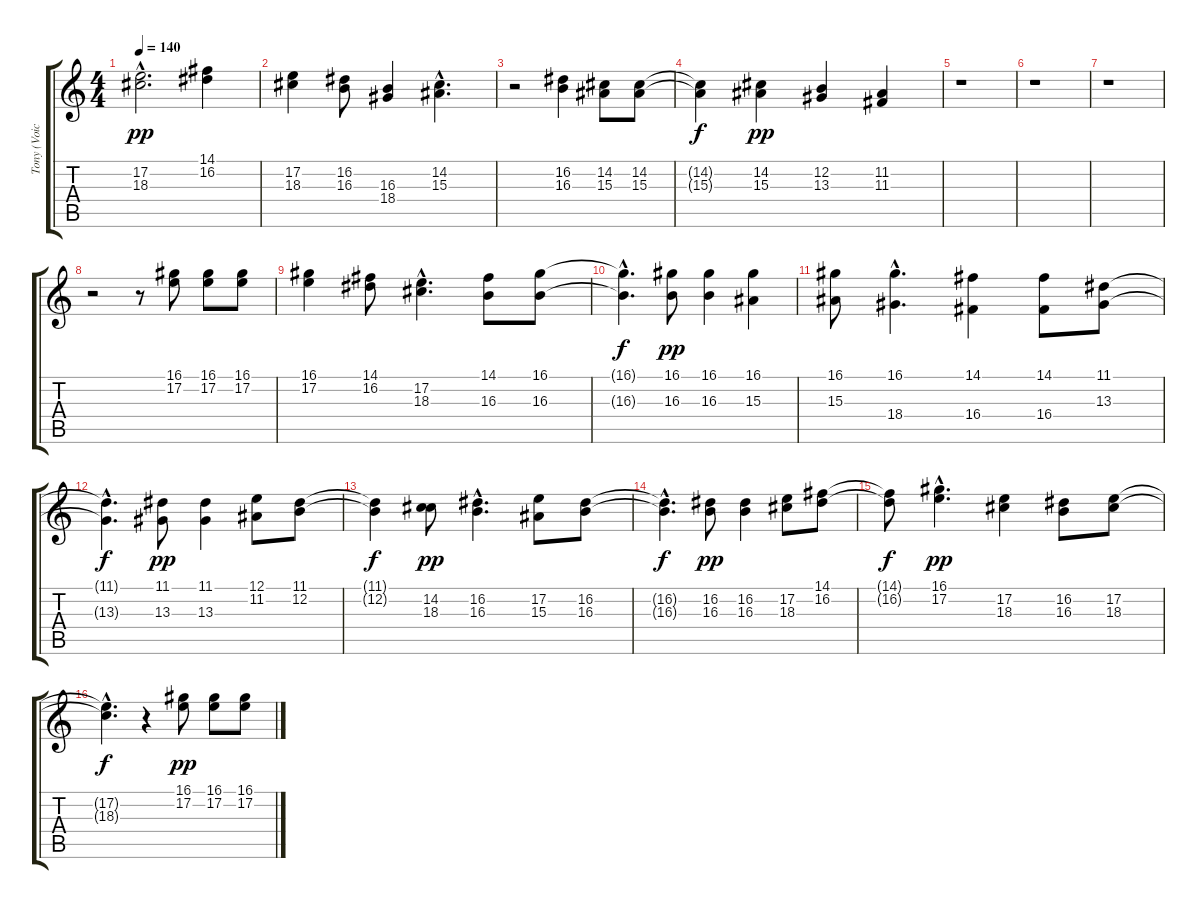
\track ("Tony (Voice)" "Tony (Voic") {instrument lead6voice}
\staff {score tabs}
\tuning (E4 B3 G3 D3 A2 E2) {hide}
\ts (4 4)
\tempo 140
\clef g2
\ks c
(17.2{hac} 18.3{hac}).2{d dy pp} (14.1 16.2).4 |
(17.2 18.3).4 (16.2 16.3).8 (16.3 18.4).4 (14.2{hac} 15.3{hac}).4{d} |
r.2 (16.2 16.3).4 (14.2 15.3).8 (14.2 15.3).8 |
(14.2{t} 15.3{t}).4{dy f} (14.2 15.3).4{dy pp} (12.2 13.3).4 (11.2 11.3).4 |
r.1 |
r.1 |
r.1 |
r.2 r.8 (16.1 17.2).8{volume 11 instrument lead6voice} (16.1 17.2).8 (16.1 17.2).8 |
(16.1 17.2).4 (14.1 16.2).8 (17.2{hac} 18.3{hac}).4{d} (14.1 16.3).8 (16.1 16.3).8 |
(16.1{hac t} 16.3{hac t}).4{d dy f} (16.1 16.3).8{dy pp} (16.1 16.3).4 (16.1 15.3).4 |
(16.1 15.3).8 (16.1{hac} 18.4{hac}).4{d} (14.1 16.4).4 (14.1 16.4).8 (11.1 13.3).8 |
(11.1{hac t} 13.3{hac t}).4{d dy f} (11.1 13.3).8{dy pp} (11.1 13.3).4 (12.1 11.2).8 (11.1 12.2).8 |
(11.1{t} 12.2{t}).4{dy f} (14.2 18.3).8{dy pp} (16.2{hac} 16.3{hac}).4{d} (17.2 15.3).8 (16.2 16.3).8 |
(16.2{hac t} 16.3{hac t}).4{d dy f} (16.2 16.3).8{dy pp} (16.2 16.3).4 (17.2 18.3).8 (14.1 16.2).8 |
(14.1{t} 16.2{t}).8{dy f} (16.1{hac} 17.2{hac}).4{d dy pp} (17.2 18.3).4 (16.2 16.3).8 (17.2 18.3).8 |
(17.2{hac t} 18.3{hac t}).4{d dy f} r.4 (16.1 17.2).8{dy pp volume 11 instrument lead6voice} (16.1 17.2).8 (16.1 17.2).8
